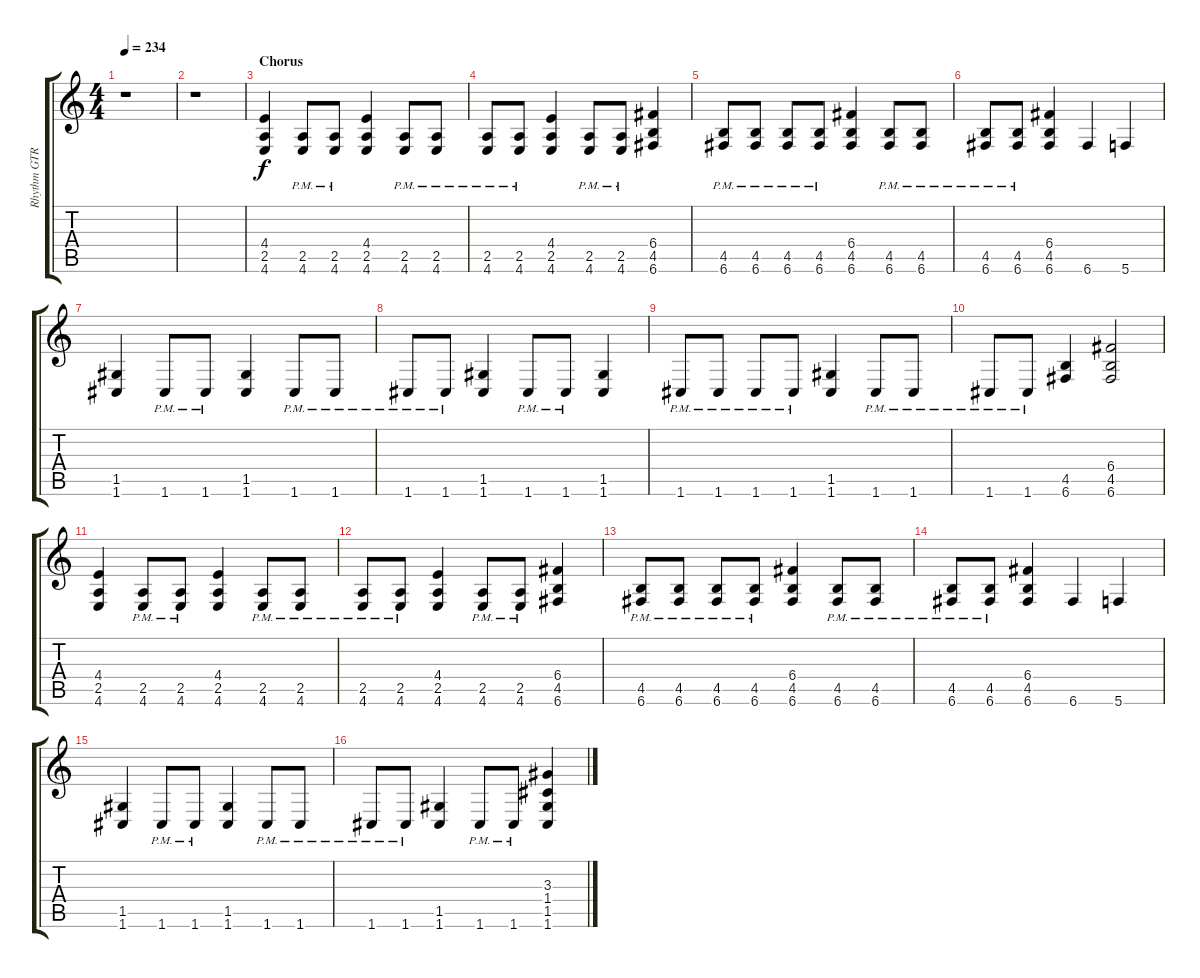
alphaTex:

\track ("Rhythm GTR 1" "Rhythm GTR") {instrument overdrivenguitar}
\staff {score tabs}
\tuning (D4 A3 F3 C3 G2 C2) {hide}
\ts (4 4)
\tempo 234
\clef g2
\ks aminor
r.1{dy f} |
r.1 |
\section ("" "Chorus")
(4.4 2.5 4.6).4 (2.5{pm} 4.6{pm}).8 (2.5{pm} 4.6{pm}).8 (4.4 2.5 4.6).4 (2.5{pm} 4.6{pm}).8 (2.5{pm} 4.6{pm}).8 |
(2.5{pm} 4.6{pm}).8 (2.5{pm} 4.6{pm}).8 (4.4 2.5 4.6).4 (2.5{pm} 4.6{pm}).8 (2.5{pm} 4.6{pm}).8 (6.4 4.5 6.6).4 |
(4.5{pm} 6.6{pm}).8 (4.5{pm} 6.6{pm}).8 (4.5{pm} 6.6{pm}).8 (4.5{pm} 6.6{pm}).8 (6.4 4.5 6.6).4 (4.5{pm} 6.6{pm}).8 (4.5{pm} 6.6{pm}).8 |
(4.5{pm} 6.6{pm}).8 (4.5{pm} 6.6{pm}).8 (6.4 4.5 6.6).4 6.6.4 5.6.4 |
(1.5 1.6).4 1.6{pm}.8 1.6{pm}.8 (1.5 1.6).4 1.6{pm}.8 1.6{pm}.8 |
1.6{pm}.8 1.6{pm}.8 (1.5 1.6).4 1.6{pm}.8 1.6{pm}.8 (1.5 1.6).4 |
1.6{pm}.8 1.6{pm}.8 1.6{pm}.8 1.6{pm}.8 (1.5 1.6).4 1.6{pm}.8 1.6{pm}.8 |
1.6{pm}.8 1.6{pm}.8 (4.5 6.6).4 (6.4 4.5 6.6).2 |
(4.4 2.5 4.6).4 (2.5{pm} 4.6{pm}).8 (2.5{pm} 4.6{pm}).8 (4.4 2.5 4.6).4 (2.5{pm} 4.6{pm}).8 (2.5{pm} 4.6{pm}).8 |
(2.5{pm} 4.6{pm}).8 (2.5{pm} 4.6{pm}).8 (4.4 2.5 4.6).4 (2.5{pm} 4.6{pm}).8 (2.5{pm} 4.6{pm}).8 (6.4 4.5 6.6).4 |
(4.5{pm} 6.6{pm}).8 (4.5{pm} 6.6{pm}).8 (4.5{pm} 6.6{pm}).8 (4.5{pm} 6.6{pm}).8 (6.4 4.5 6.6).4 (4.5{pm} 6.6{pm}).8 (4.5{pm} 6.6{pm}).8 |
(4.5{pm} 6.6{pm}).8 (4.5{pm} 6.6{pm}).8 (6.4 4.5 6.6).4 6.6.4 5.6.4 |
(1.5 1.6).4 1.6{pm}.8 1.6{pm}.8 (1.5 1.6).4 1.6{pm}.8 1.6{pm}.8 |
1.6{pm}.8 1.6{pm}.8 (1.5 1.6).4 1.6{pm}.8 1.6{pm}.8 (3.3 1.4 1.5 1.6).4
